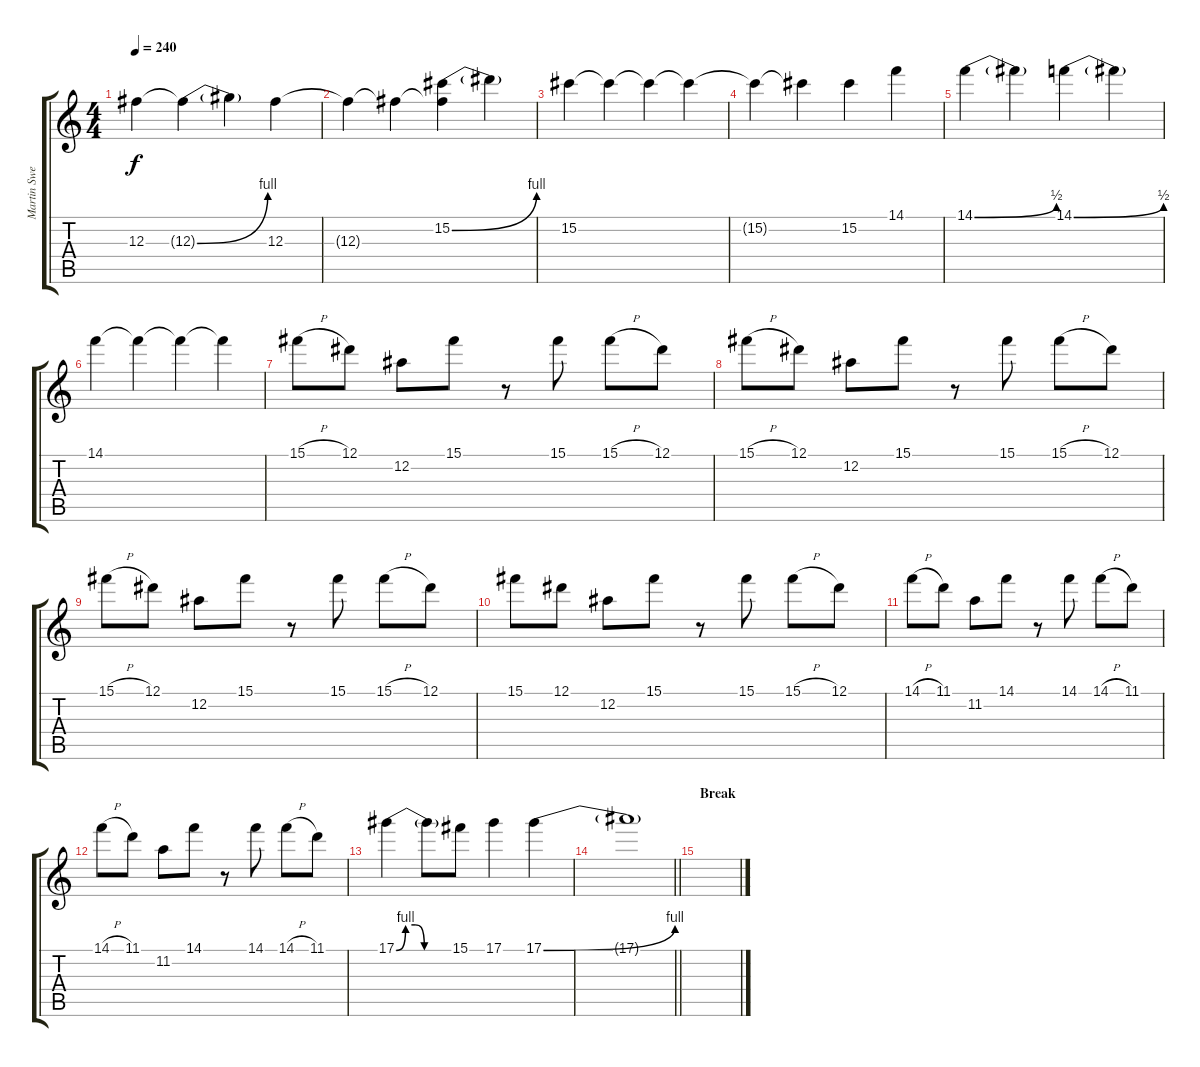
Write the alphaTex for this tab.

\track ("Martin Sweet (Solo/Fill Guitar)" "Martin Swe") {instrument distortionguitar}
\staff {score tabs}
\tuning (Eb4 Bb3 Gb3 Db3 Ab2 Eb2) {hide}
\ts (4 4)
\tempo 240
\clef g2
\ks c
12.3.4{dy f} 12.3{be (bend 0 0 60 4) t}.4 12.3{t}.4 12.3.4 |
12.3{t}.4 12.3{t}.4 (15.2{be (bend 0 0 60 4)} 12.3{t}).4 15.2{t}.4 |
15.2.4 15.2{t}.4 15.2{t}.4 15.2{t}.4 |
15.2{t}.4 15.2{t}.4 15.2.4 14.1.4 |
14.1{be (bend 0 0 60 2)}.4 14.1{t}.4 14.1{be (bend 0 0 60 2)}.4 14.1{t}.4 |
14.1.4 14.1{t}.4 14.1{t}.4 14.1{t}.4 |
15.1{h}.8 12.1.8 12.2.8 15.1.8 r.8 15.1.8 15.1{h}.8 12.1.8 |
15.1{h}.8 12.1.8 12.2.8 15.1.8 r.8 15.1.8 15.1{h}.8 12.1.8 |
15.1{h}.8 12.1.8 12.2.8 15.1.8 r.8 15.1.8 15.1{h}.8 12.1.8 |
15.1.8 12.1.8 12.2.8 15.1.8 r.8 15.1.8 15.1{h}.8 12.1.8 |
14.1{h}.8 11.1.8 11.2.8 14.1.8 r.8 14.1.8 14.1{h}.8 11.1.8 |
14.1{h}.8 11.1.8 11.2.8 14.1.8 r.8 14.1.8 14.1{h}.8 11.1.8 |
17.1{be (custom 0 0 10 4 20 4 30 0 60 0)}.4 17.1{t}.8 15.1.8 17.1.4 17.1{be (bend 0 0 60 4)}.4 |
\barLineRight lightlight
17.1{t}.1 |
\section ("" "Break")
